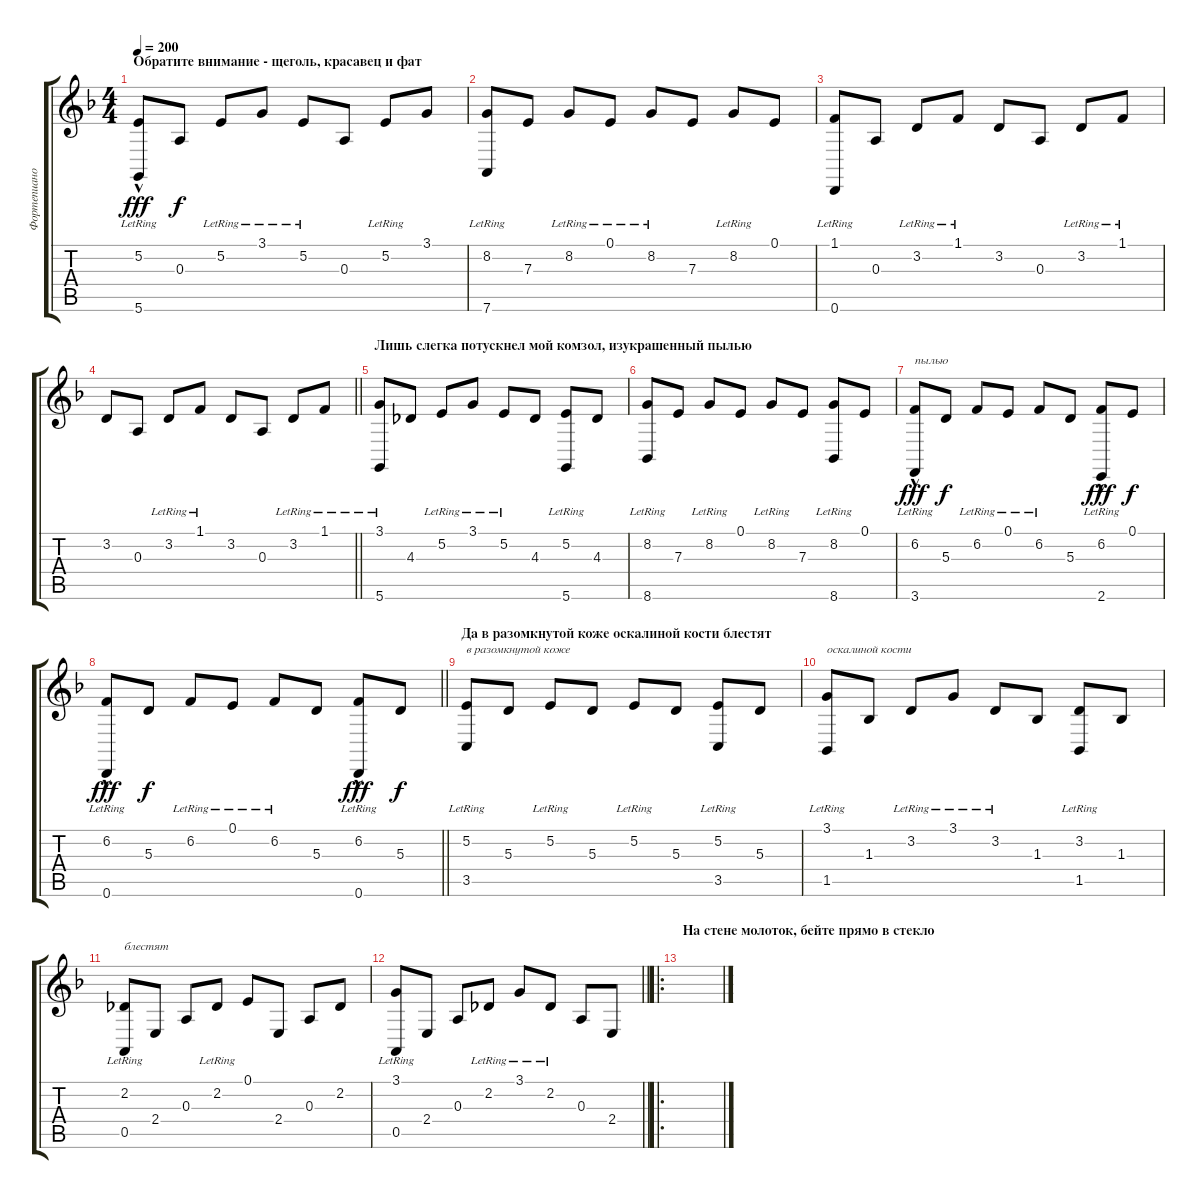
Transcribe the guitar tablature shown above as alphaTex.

\track ("Фортепиано" "Фортепиано") {instrument electricgrandpiano}
\staff {score tabs}
\tuning (E4 B3 A3 D3 A2 D2) {hide}
\ts (4 4)
\section ("" "Обратите внимание - щеголь, красавец и фат")
\tempo 200
\clef g2
\ks f
(5.2{lr} 5.6{hac lr}).8{dy fff} 0.3.8{dy f} 5.2{lr}.8 3.1{lr}.8 5.2{lr}.8 0.3.8 5.2{lr}.8 3.1.8 |
(8.2{lr} 7.6{lr}).8 7.3.8 8.2{lr}.8 0.1{lr}.8 8.2{lr}.8 7.3.8 8.2{lr}.8 0.1.8 |
(1.1 0.6{lr}).8 0.3.8 3.2{lr}.8 1.1{lr}.8 3.2.8 0.3.8 3.2{lr}.8 1.1{lr}.8 |
\barLineRight lightlight
3.2.8 0.3.8 3.2{lr}.8 1.1{lr}.8 3.2.8 0.3.8 3.2{lr}.8 1.1{lr}.8 |
\section ("" "Лишь слегка потускнел мой комзол, изукрашенный пылью")
(3.1{lr} 5.6{lr}).8 4.3.8 5.2{lr}.8 3.1{lr}.8 5.2{lr}.8 4.3.8 (5.2{lr} 5.6{lr}).8 4.3.8 |
(8.2{lr} 8.6{lr}).8 7.3.8 8.2{lr}.8 0.1.8 8.2{lr}.8 7.3.8 (8.2{lr} 8.6{lr}).8 0.1.8 |
(6.2{lr} 3.6{hac lr}).8{txt "пылью" dy fff} 5.3.8{dy f} 6.2{lr}.8 0.1{lr}.8 6.2{lr}.8 5.3.8 (6.2{lr} 2.6{hac}).8{dy fff} 0.1.8{dy f} |
\barLineRight lightlight
(6.2{lr} 0.6{hac lr}).8{dy fff} 5.3.8{dy f} 6.2{lr}.8 0.1{lr}.8 6.2{lr}.8 5.3.8 (6.2{lr} 0.6{hac}).8{dy fff} 5.3.8{dy f} |
\section ("" "Да в разомкнутой коже оскалиной кости блестят")
(5.2{lr} 3.5{lr}).8{txt "в разомкнутой коже "} 5.3.8 5.2{lr}.8 5.3.8 5.2{lr}.8 5.3.8 (5.2{lr} 3.5).8 5.3.8 |
(3.1{lr} 1.5{lr}).8{txt "оскалиной кости "} 1.3.8 3.2{lr}.8 3.1{lr}.8 3.2{lr}.8 1.3.8 (3.2{lr} 1.5).8 1.3.8 |
(2.2{lr} 0.5{lr}).8{txt "блестят"} 2.4.8 0.3.8 2.2{lr}.8 0.1.8 2.4.8 0.3.8 2.2.8 |
\barLineRight lightlight
(3.1{lr} 0.5{lr}).8 2.4.8 0.3.8 2.2{lr}.8 3.1{lr}.8 2.2{lr}.8 0.3.8 2.4.8 |
\ro
\section ("" "На стене молоток, бейте прямо в стекло")
